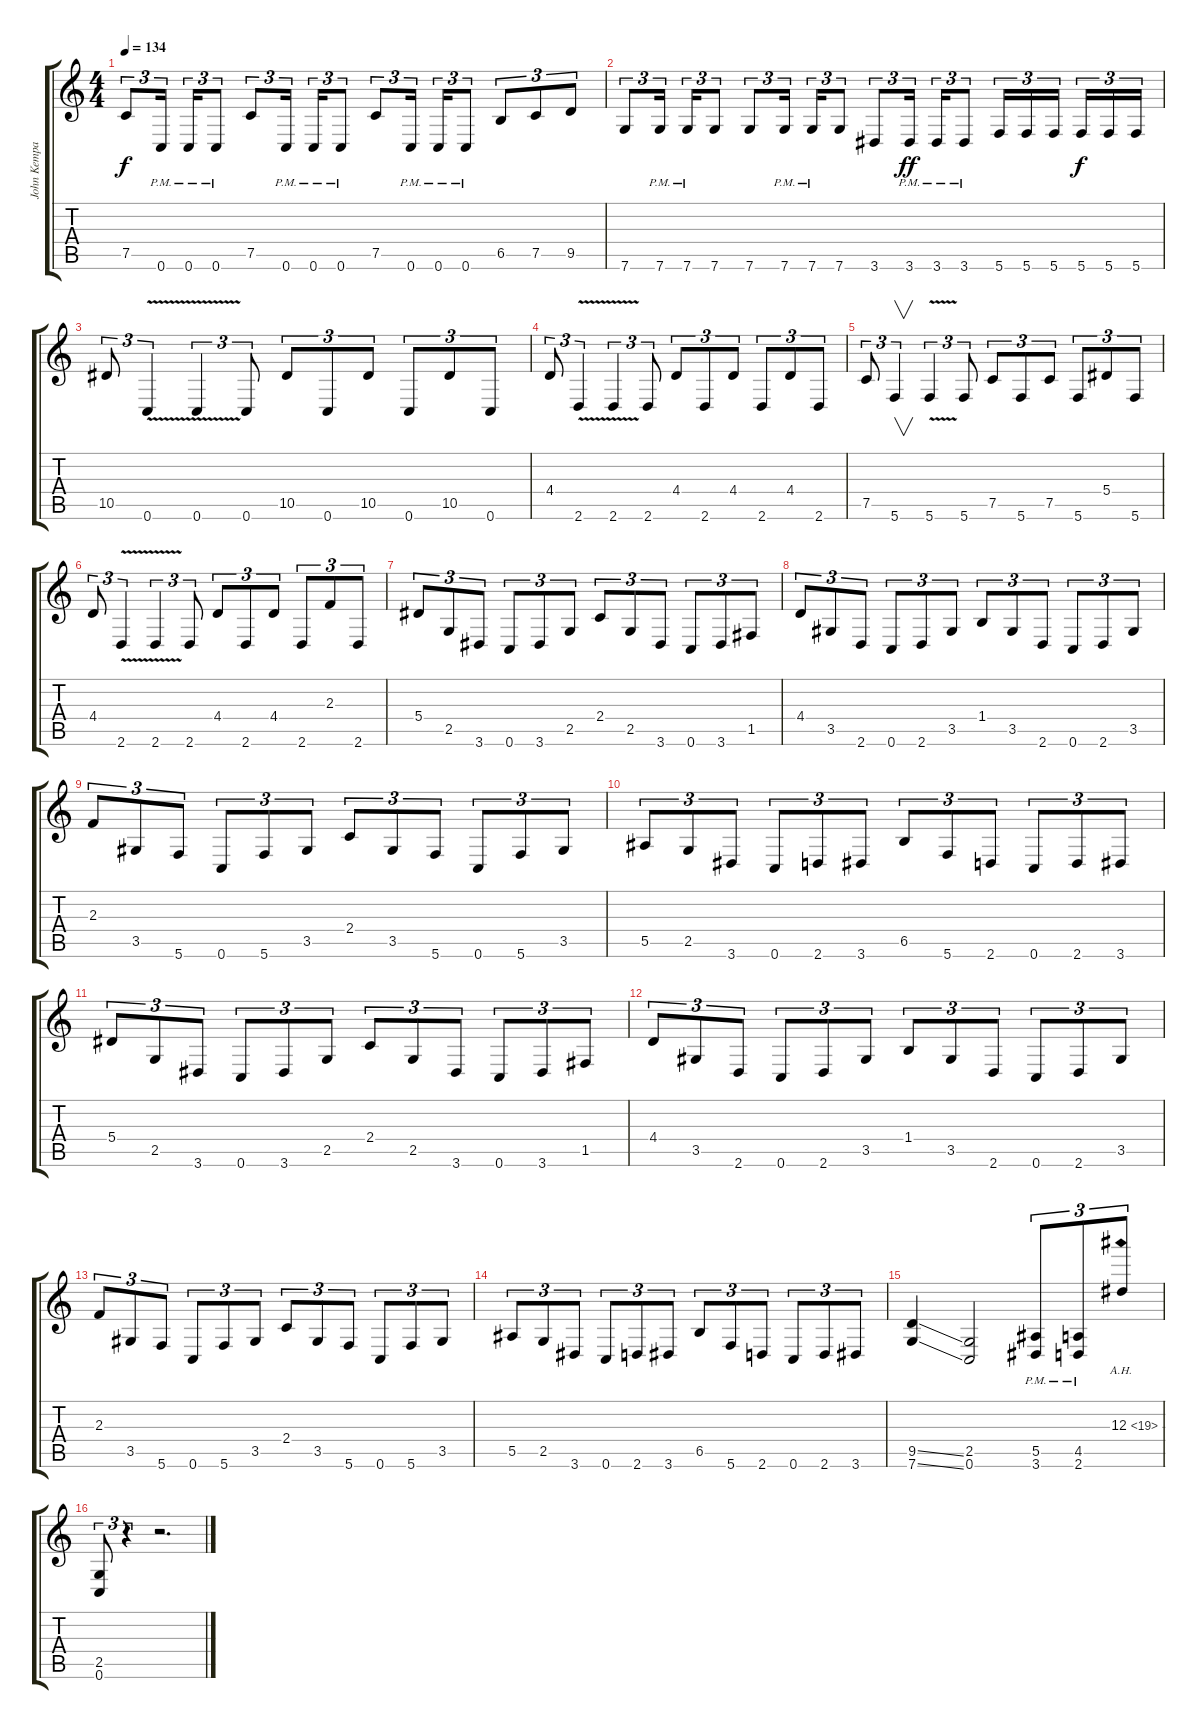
\track ("John Kempainen (Rhythm Guitar)" "John Kempa") {instrument distortionguitar}
\staff {score tabs}
\tuning (C4 G3 Eb3 Bb2 F2 C2) {hide}
\ts (4 4)
\tempo 134
\clef g2
\ks c
7.5.8{tu (3 2) dy f} 0.6{pm}.16{tu (3 2)} 0.6{pm}.16{tu (3 2)} 0.6{pm}.8{tu (3 2)} 7.5.8{tu (3 2)} 0.6{pm}.16{tu (3 2)} 0.6{pm}.16{tu (3 2)} 0.6{pm}.8{tu (3 2)} 7.5.8{tu (3 2)} 0.6{pm}.16{tu (3 2)} 0.6{pm}.16{tu (3 2)} 0.6{pm}.8{tu (3 2)} 6.5.8{tu (3 2)} 7.5.8{tu (3 2)} 9.5.8{tu (3 2)} |
7.6.8{tu (3 2)} 7.6{pm}.16{tu (3 2)} 7.6{pm}.16{tu (3 2)} 7.6.8{tu (3 2)} 7.6.8{tu (3 2)} 7.6{pm}.16{tu (3 2)} 7.6{pm}.16{tu (3 2)} 7.6.8{tu (3 2)} 3.6.8{tu (3 2)} 3.6{pm}.16{tu (3 2) dy ff} 3.6{pm}.16{tu (3 2)} 3.6{pm}.8{tu (3 2)} 5.6.16{tu (3 2)} 5.6.16{tu (3 2)} 5.6.16{tu (3 2)} 5.6.16{tu (3 2) dy f} 5.6.16{tu (3 2)} 5.6.16{tu (3 2)} |
10.5.8{tu (3 2)} 0.6{v}.4{tu (3 2)} 0.6{v}.4{tu (3 2)} 0.6.8{tu (3 2)} 10.5.8{tu (3 2)} 0.6.8{tu (3 2)} 10.5.8{tu (3 2)} 0.6.8{tu (3 2)} 10.5.8{tu (3 2)} 0.6.8{tu (3 2)} |
4.4.8{tu (3 2)} 2.6{v}.4{tu (3 2)} 2.6{v}.4{tu (3 2)} 2.6.8{tu (3 2)} 4.4.8{tu (3 2)} 2.6.8{tu (3 2)} 4.4.8{tu (3 2)} 2.6.8{tu (3 2)} 4.4.8{tu (3 2)} 2.6.8{tu (3 2)} |
7.5.8{tu (3 2)} 5.6.4{v tu (3 2)} 5.6{v}.4{tu (3 2)} 5.6.8{tu (3 2)} 7.5.8{tu (3 2)} 5.6.8{tu (3 2)} 7.5.8{tu (3 2)} 5.6.8{tu (3 2)} 5.4.8{tu (3 2)} 5.6.8{tu (3 2)} |
4.4.8{tu (3 2)} 2.6{v}.4{tu (3 2)} 2.6{v}.4{tu (3 2)} 2.6.8{tu (3 2)} 4.4.8{tu (3 2)} 2.6.8{tu (3 2)} 4.4.8{tu (3 2)} 2.6.8{tu (3 2)} 2.3.8{tu (3 2)} 2.6.8{tu (3 2)} |
5.4.8{tu (3 2)} 2.5.8{tu (3 2)} 3.6.8{tu (3 2)} 0.6.8{tu (3 2)} 3.6.8{tu (3 2)} 2.5.8{tu (3 2)} 2.4.8{tu (3 2)} 2.5.8{tu (3 2)} 3.6.8{tu (3 2)} 0.6.8{tu (3 2)} 3.6.8{tu (3 2)} 1.5.8{tu (3 2)} |
4.4.8{tu (3 2)} 3.5.8{tu (3 2)} 2.6.8{tu (3 2)} 0.6.8{tu (3 2)} 2.6.8{tu (3 2)} 3.5.8{tu (3 2)} 1.4.8{tu (3 2)} 3.5.8{tu (3 2)} 2.6.8{tu (3 2)} 0.6.8{tu (3 2)} 2.6.8{tu (3 2)} 3.5.8{tu (3 2)} |
2.3.8{tu (3 2)} 3.5.8{tu (3 2)} 5.6.8{tu (3 2)} 0.6.8{tu (3 2)} 5.6.8{tu (3 2)} 3.5.8{tu (3 2)} 2.4.8{tu (3 2)} 3.5.8{tu (3 2)} 5.6.8{tu (3 2)} 0.6.8{tu (3 2)} 5.6.8{tu (3 2)} 3.5.8{tu (3 2)} |
5.5.8{tu (3 2)} 2.5.8{tu (3 2)} 3.6.8{tu (3 2)} 0.6.8{tu (3 2)} 2.6.8{tu (3 2)} 3.6.8{tu (3 2)} 6.5.8{tu (3 2)} 5.6.8{tu (3 2)} 2.6.8{tu (3 2)} 0.6.8{tu (3 2)} 2.6.8{tu (3 2)} 3.6.8{tu (3 2)} |
5.4.8{tu (3 2)} 2.5.8{tu (3 2)} 3.6.8{tu (3 2)} 0.6.8{tu (3 2)} 3.6.8{tu (3 2)} 2.5.8{tu (3 2)} 2.4.8{tu (3 2)} 2.5.8{tu (3 2)} 3.6.8{tu (3 2)} 0.6.8{tu (3 2)} 3.6.8{tu (3 2)} 1.5.8{tu (3 2)} |
4.4.8{tu (3 2)} 3.5.8{tu (3 2)} 2.6.8{tu (3 2)} 0.6.8{tu (3 2)} 2.6.8{tu (3 2)} 3.5.8{tu (3 2)} 1.4.8{tu (3 2)} 3.5.8{tu (3 2)} 2.6.8{tu (3 2)} 0.6.8{tu (3 2)} 2.6.8{tu (3 2)} 3.5.8{tu (3 2)} |
2.3.8{tu (3 2)} 3.5.8{tu (3 2)} 5.6.8{tu (3 2)} 0.6.8{tu (3 2)} 5.6.8{tu (3 2)} 3.5.8{tu (3 2)} 2.4.8{tu (3 2)} 3.5.8{tu (3 2)} 5.6.8{tu (3 2)} 0.6.8{tu (3 2)} 5.6.8{tu (3 2)} 3.5.8{tu (3 2)} |
5.5.8{tu (3 2)} 2.5.8{tu (3 2)} 3.6.8{tu (3 2)} 0.6.8{tu (3 2)} 2.6.8{tu (3 2)} 3.6.8{tu (3 2)} 6.5.8{tu (3 2)} 5.6.8{tu (3 2)} 2.6.8{tu (3 2)} 0.6.8{tu (3 2)} 2.6.8{tu (3 2)} 3.6.8{tu (3 2)} |
(9.5{ss} 7.6{ss}).4 (2.5 0.6).2 (5.5{pm} 3.6{pm}).8{tu (3 2)} (4.5{pm} 2.6{pm}).8{tu (3 2)} 12.3{ah 7}.8{tu (3 2)} |
(2.5 0.6).8{tu (3 2)} r.4{tu (3 2)} r.2{d}
